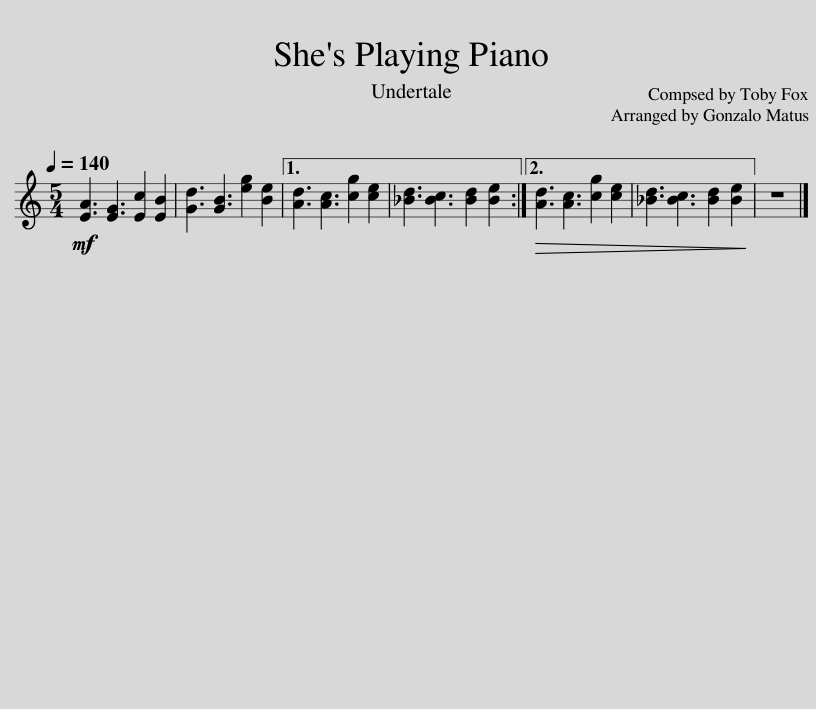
X:1
L:1/8
Q:1/4=140
M:5/4
I:linebreak $
K:C
V:1 treble
V:1
!mf! [EA]3 [EG]3 [Ec]2 [EB]2 | [Gd]3 [GB]3 [eg]2 [Be]2 |1 [Ad]3 [Ac]3 [cg]2 [ce]2 | [_Bd]3 [Bc]3 [Bd]2 [Be]2 :|2!>(! [Ad]3 [Ac]3 [cg]2 [ce]2 | %5
 [_Bd]3 [Bc]3 [Bd]2 [Be]2!>)! || z10 |] %7
